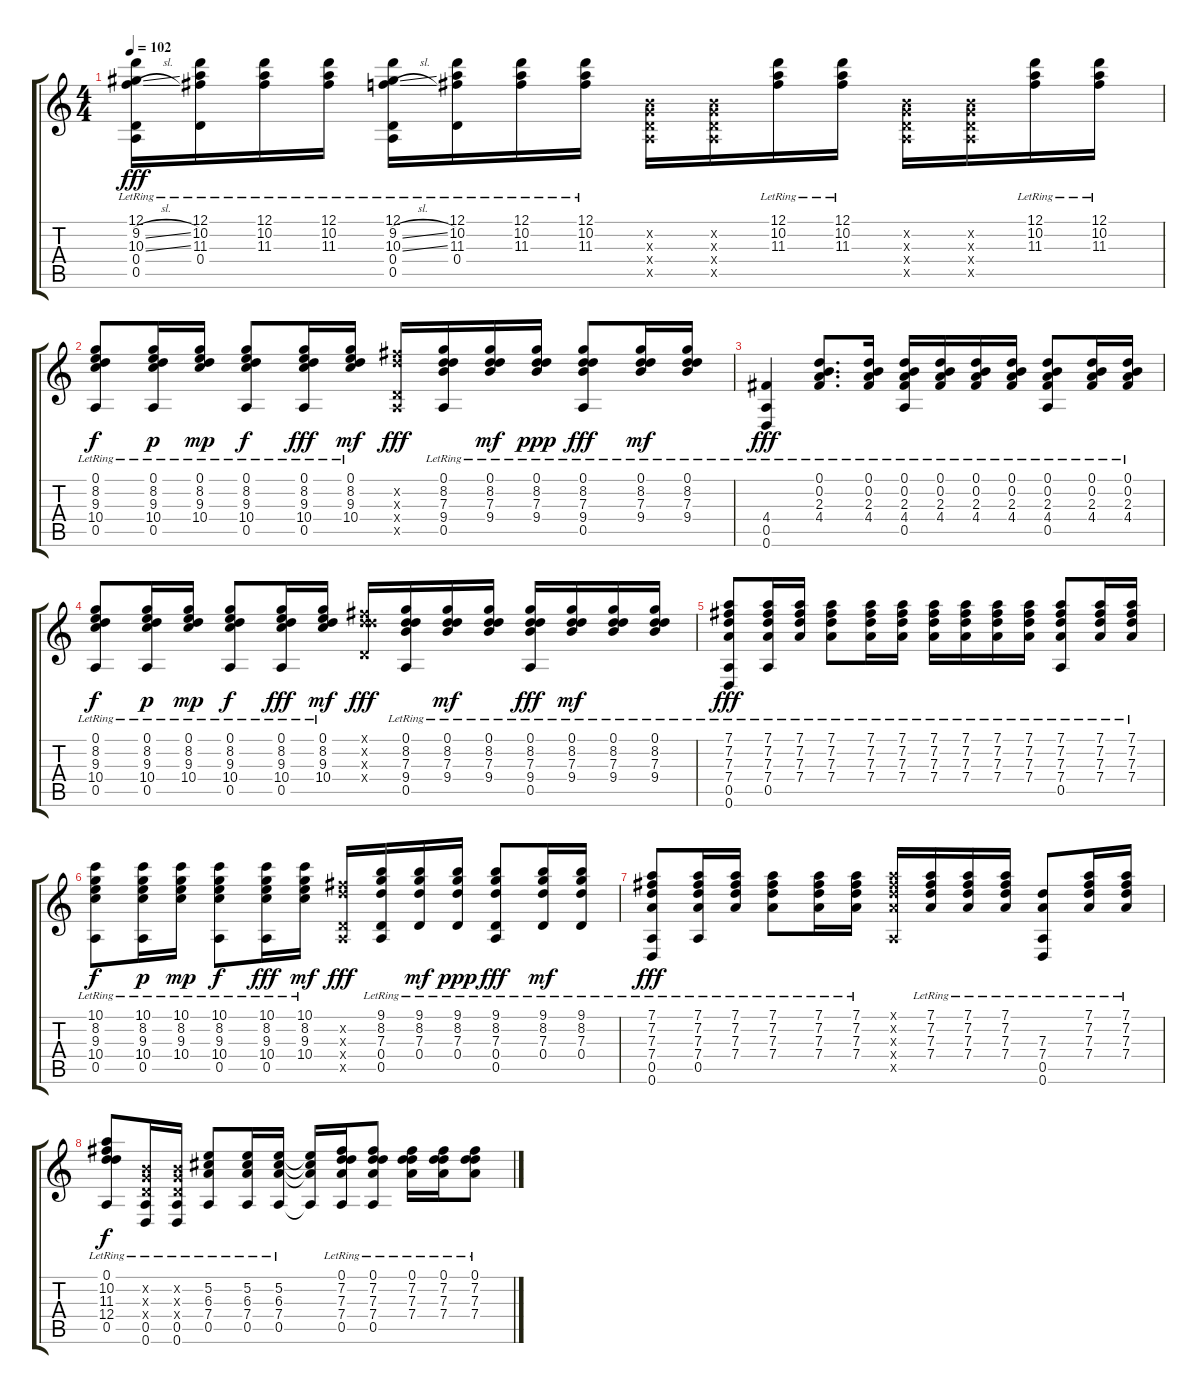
\track "" {instrument acousticguitarnylon}
\staff {score tabs}
\tuning (D4 B3 G3 D3 A2 D2) {hide}
\ts (4 4)
\tempo 102
\clef g2
\ks c
(12.1{lr} 9.2{sl lr} 10.3{sl lr} 0.4{lr} 0.5{lr}).16{dy fff} (12.1{lr} 10.2{lr} 11.3{lr} 0.4{lr}).16 (12.1{lr} 10.2{lr} 11.3{lr}).16 (12.1{lr} 10.2{lr} 11.3{lr}).16 (12.1{lr} 9.2{sl lr} 10.3{sl lr} 0.4{lr} 0.5{lr}).16 (12.1{lr} 10.2{lr} 11.3{lr} 0.4{lr}).16 (12.1{lr} 10.2{lr} 11.3{lr}).16 (12.1{lr} 10.2{lr} 11.3{lr}).16 (0.2{x} 0.3{x} 0.4{x} 0.5{x}).16 (0.2{x} 0.3{x} 0.4{x} 0.5{x}).16 (12.1{lr} 10.2{lr} 11.3{lr}).16 (12.1{lr} 10.2{lr} 11.3{lr}).16 (0.2{x} 0.3{x} 0.4{x} 0.5{x}).16 (0.2{x} 0.3{x} 0.4{x} 0.5{x}).16 (12.1{lr} 10.2{lr} 11.3{lr}).16 (12.1{lr} 10.2{lr} 11.3{lr}).16 |
(0.1{lr} 8.2{lr} 9.3{lr} 10.4{lr} 0.5{lr}).8{dy f} (0.1{lr} 8.2{lr} 9.3{lr} 10.4{lr} 0.5{lr}).16{dy p} (0.1{lr} 8.2{lr} 9.3{lr} 10.4{lr}).16{dy mp} (0.1{lr} 8.2{lr} 9.3{lr} 10.4{lr} 0.5{lr}).8{dy f} (0.1{lr} 8.2{lr} 9.3{lr} 10.4{lr} 0.5{lr}).16{dy fff} (0.1{lr} 8.2{lr} 9.3{lr} 10.4{lr}).16{dy mf} (7.2{x} 7.3{x} 0.4{x} 0.5{x}).16{dy fff} (0.1{lr} 8.2{lr} 7.3{lr} 9.4{lr} 0.5{lr}).16 (0.1{lr} 8.2{lr} 7.3{lr} 9.4{lr}).16{dy mf} (0.1{lr} 8.2{lr} 7.3{lr} 9.4{lr}).16{dy ppp} (0.1{lr} 8.2{lr} 7.3{lr} 9.4{lr} 0.5{lr}).8{dy fff} (0.1{lr} 8.2{lr} 7.3{lr} 9.4{lr}).16{dy mf} (0.1{lr} 8.2{lr} 7.3{lr} 9.4{lr}).16 |
(4.4{lr} 0.5{lr} 0.6{lr}).4{dy fff} (0.1{lr} 0.2{lr} 2.3{lr} 4.4{lr}).8{d} (0.1{lr} 0.2{lr} 2.3{lr} 4.4{lr}).16 (0.1{lr} 0.2{lr} 2.3{lr} 4.4{lr} 0.5{lr}).16 (0.1{lr} 0.2{lr} 2.3{lr} 4.4{lr}).16 (0.1{lr} 0.2{lr} 2.3{lr} 4.4{lr}).16 (0.1{lr} 0.2{lr} 2.3{lr} 4.4{lr}).16 (0.1{lr} 0.2{lr} 2.3{lr} 4.4{lr} 0.5{lr}).8 (0.1{lr} 0.2{lr} 2.3{lr} 4.4{lr}).16 (0.1{lr} 0.2{lr} 2.3{lr} 4.4{lr}).16 |
(0.1{lr} 8.2{lr} 9.3{lr} 10.4{lr} 0.5{lr}).8{dy f} (0.1{lr} 8.2{lr} 9.3{lr} 10.4{lr} 0.5{lr}).16{dy p} (0.1{lr} 8.2{lr} 9.3{lr} 10.4{lr}).16{dy mp} (0.1{lr} 8.2{lr} 9.3{lr} 10.4{lr} 0.5{lr}).8{dy f} (0.1{lr} 8.2{lr} 9.3{lr} 10.4{lr} 0.5{lr}).16{dy fff} (0.1{lr} 8.2{lr} 9.3{lr} 10.4{lr}).16{dy mf} (0.1{x} 7.2{x} 7.3{x} 0.4{x}).16{dy fff} (0.1{lr} 8.2{lr} 7.3{lr} 9.4{lr} 0.5{lr}).16 (0.1{lr} 8.2{lr} 7.3{lr} 9.4{lr}).16{dy mf} (0.1{lr} 8.2{lr} 7.3{lr} 9.4{lr}).16 (0.1{lr} 8.2{lr} 7.3{lr} 9.4{lr} 0.5{lr}).16{dy fff} (0.1{lr} 8.2{lr} 7.3{lr} 9.4{lr}).16{dy mf} (0.1{lr} 8.2{lr} 7.3{lr} 9.4{lr}).16 (0.1{lr} 8.2{lr} 7.3{lr} 9.4{lr}).16 |
(7.1{lr} 7.2{lr} 7.3{lr} 7.4{lr} 0.5{lr} 0.6{lr}).8{dy fff} (7.1{lr} 7.2{lr} 7.3{lr} 7.4{lr} 0.5{lr}).16 (7.1{lr} 7.2{lr} 7.3{lr} 7.4{lr}).16 (7.1{lr} 7.2{lr} 7.3{lr} 7.4{lr}).8 (7.1{lr} 7.2{lr} 7.3{lr} 7.4{lr}).16 (7.1{lr} 7.2{lr} 7.3{lr} 7.4{lr}).16 (7.1{lr} 7.2{lr} 7.3{lr} 7.4{lr}).16 (7.1{lr} 7.2{lr} 7.3{lr} 7.4{lr}).16 (7.1{lr} 7.2{lr} 7.3{lr} 7.4{lr}).16 (7.1{lr} 7.2{lr} 7.3{lr} 7.4{lr}).16 (7.1{lr} 7.2{lr} 7.3{lr} 7.4{lr} 0.5{lr}).8 (7.1{lr} 7.2{lr} 7.3{lr} 7.4{lr}).16 (7.1{lr} 7.2{lr} 7.3{lr} 7.4{lr}).16 |
(10.1{lr} 8.2{lr} 9.3{lr} 10.4{lr} 0.5{lr}).8{dy f} (10.1{lr} 8.2{lr} 9.3{lr} 10.4{lr} 0.5{lr}).16{dy p} (10.1{lr} 8.2{lr} 9.3{lr} 10.4{lr}).16{dy mp} (10.1{lr} 8.2{lr} 9.3{lr} 10.4{lr} 0.5{lr}).8{dy f} (10.1{lr} 8.2{lr} 9.3{lr} 10.4{lr} 0.5{lr}).16{dy fff} (10.1{lr} 8.2{lr} 9.3{lr} 10.4{lr}).16{dy mf} (7.2{x} 7.3{x} 0.4{x} 0.5{x}).16{dy fff} (9.1{lr} 8.2{lr} 7.3{lr} 0.4{lr} 0.5{lr}).16 (9.1{lr} 8.2{lr} 7.3{lr} 0.4{lr}).16{dy mf} (9.1{lr} 8.2{lr} 7.3{lr} 0.4{lr}).16{dy ppp} (9.1{lr} 8.2{lr} 7.3{lr} 0.4{lr} 0.5{lr}).8{dy fff} (9.1{lr} 8.2{lr} 7.3{lr} 0.4{lr}).16{dy mf} (9.1{lr} 8.2{lr} 7.3{lr} 0.4{lr}).16 |
(7.1{lr} 7.2{lr} 7.3{lr} 7.4{lr} 0.5{lr} 0.6{lr}).8{dy fff} (7.1{lr} 7.2{lr} 7.3{lr} 7.4{lr} 0.5{lr}).16 (7.1{lr} 7.2{lr} 7.3{lr} 7.4{lr}).16 (7.1{lr} 7.2{lr} 7.3{lr} 7.4{lr}).8 (7.1{lr} 7.2{lr} 7.3{lr} 7.4{lr}).16 (7.1{lr} 7.2{lr} 7.3{lr} 7.4{lr}).16 (7.1{x} 7.2{x} 7.3{x} 7.4{x} 0.5{x}).16 (7.1{lr} 7.2{lr} 7.3{lr} 7.4{lr}).16 (7.1{lr} 7.2{lr} 7.3{lr} 7.4{lr}).16 (7.1{lr} 7.2{lr} 7.3{lr} 7.4{lr}).16 (7.3{lr} 7.4{lr} 0.5{lr} 0.6{lr}).8 (7.1{lr} 7.2{lr} 7.3{lr} 7.4{lr}).16 (7.1{lr} 7.2{lr} 7.3{lr} 7.4{lr}).16 |
(0.1{lr} 10.2{lr} 11.3{lr} 12.4{lr} 0.5{lr}).8{dy f} (0.2{x} 0.3{x} 0.4{x} 0.5{lr} 0.6{lr}).16 (0.2{x} 0.3{x} 0.4{x} 0.5{lr} 0.6{lr}).16 (5.2{lr} 6.3{lr} 7.4{lr} 0.5{lr}).8 (5.2{lr} 6.3{lr} 7.4{lr} 0.5{lr}).16 (5.2{lr} 6.3{lr} 7.4{lr} 0.5{lr}).16 (5.2{t} 6.3{t} 7.4{t} 0.5{t}).16 (0.1{lr} 7.2{lr} 7.3{lr} 7.4{lr} 0.5{lr}).16 (0.1{lr} 7.2{lr} 7.3{lr} 7.4{lr} 0.5{lr}).8 (0.1{lr} 7.2{lr} 7.3{lr} 7.4{lr}).16 (0.1{lr} 7.2{lr} 7.3{lr} 7.4{lr}).16 (0.1{lr} 7.2{lr} 7.3{lr} 7.4{lr}).8
